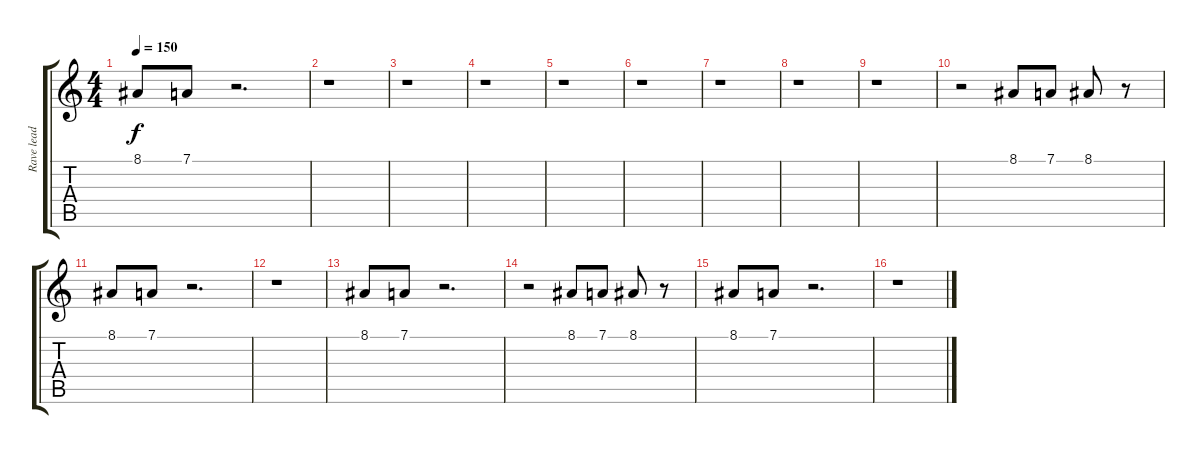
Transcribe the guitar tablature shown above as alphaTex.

\track ("Rave lead (MIDI)" "Rave lead ") {instrument acousticgrandpiano}
\staff {score tabs}
\tuning (D4 A3 F3 C3 G2 D2) {hide}
\ts (4 4)
\tempo 150
\clef g2
\ks c
8.1.8{dy f} 7.1.8 r.2{d} |
r.1 |
r.1 |
r.1 |
r.1 |
r.1 |
r.1 |
r.1 |
r.1 |
r.2 8.1.8 7.1.8 8.1.8 r.8 |
8.1.8 7.1.8 r.2{d} |
r.1 |
8.1.8 7.1.8 r.2{d} |
r.2 8.1.8 7.1.8 8.1.8 r.8 |
8.1.8 7.1.8 r.2{d} |
r.1
